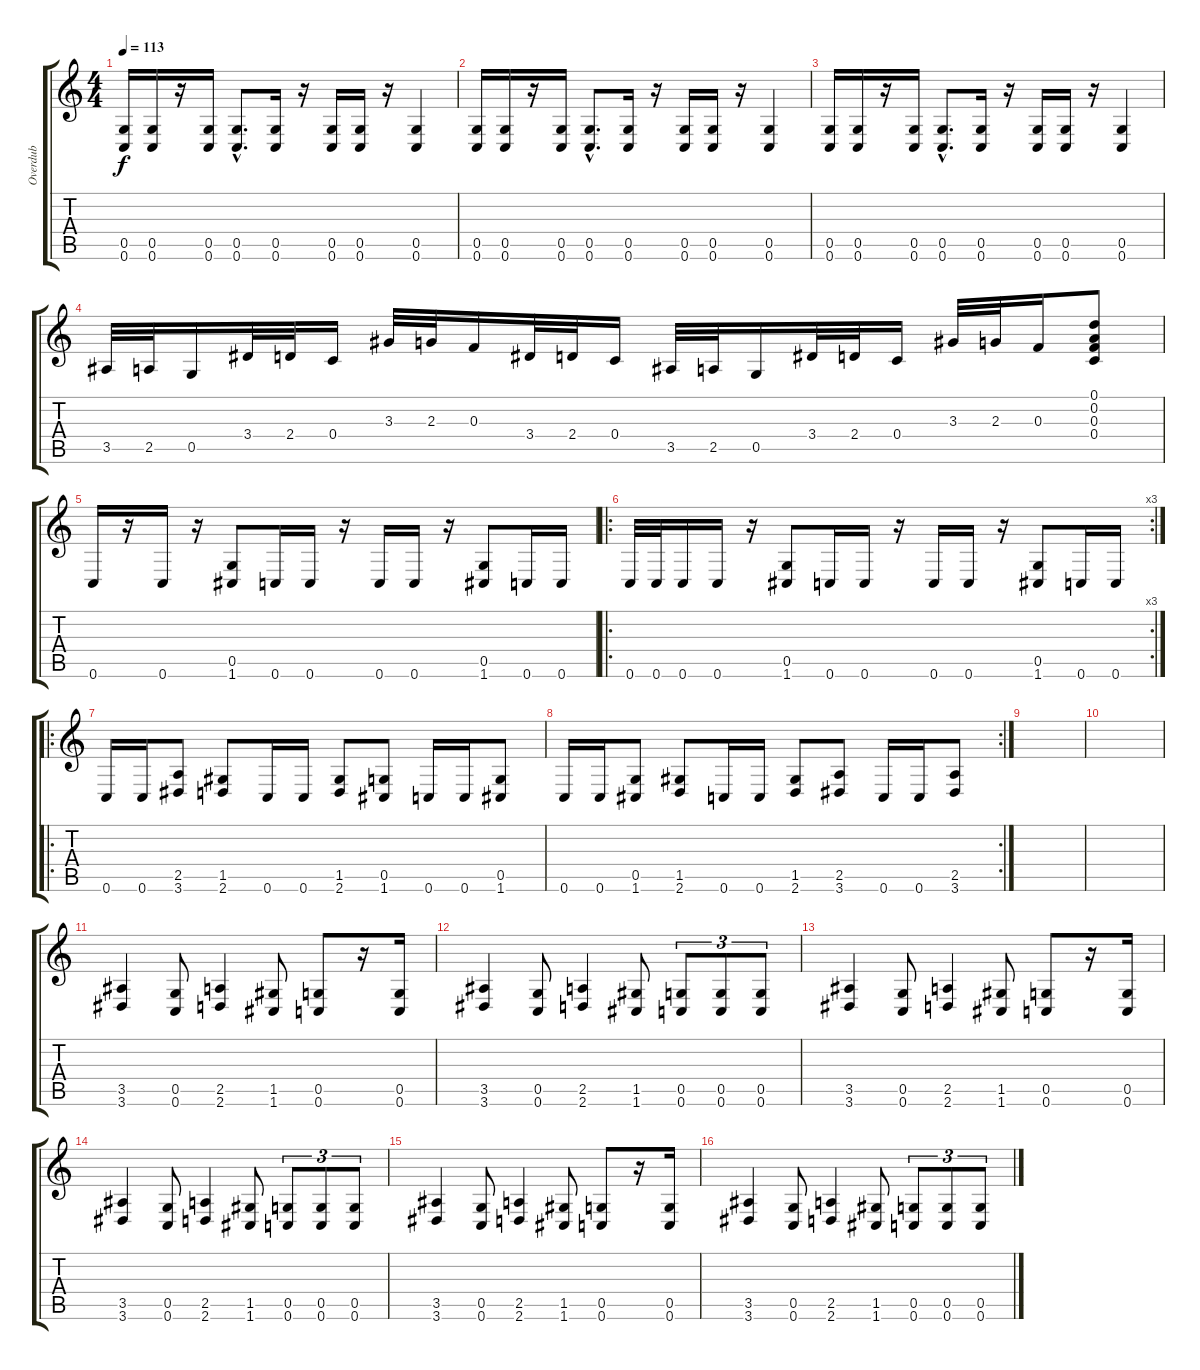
\track ("Overdub" "Overdub") {instrument overdrivenguitar}
\staff {score tabs}
\tuning (D4 A3 F3 C3 G2 C2) {hide}
\ts (4 4)
\tempo 113
\clef g2
\ks c
(0.5 0.6).16{dy f} (0.5 0.6).16 r.16 (0.5 0.6).16 (0.5{hac} 0.6{hac}).8{d} (0.5 0.6).16 r.16 (0.5 0.6).16 (0.5 0.6).16 r.16 (0.5 0.6).4 |
(0.5 0.6).16 (0.5 0.6).16 r.16 (0.5 0.6).16 (0.5{hac} 0.6{hac}).8{d} (0.5 0.6).16 r.16 (0.5 0.6).16 (0.5 0.6).16 r.16 (0.5 0.6).4 |
(0.5 0.6).16 (0.5 0.6).16 r.16 (0.5 0.6).16 (0.5{hac} 0.6{hac}).8{d} (0.5 0.6).16 r.16 (0.5 0.6).16 (0.5 0.6).16 r.16 (0.5 0.6).4 |
3.5.32 2.5.32 0.5.16 3.4.32 2.4.32 0.4.16 3.3.32 2.3.32 0.3.16 3.4.32 2.4.32 0.4.16 3.5.32 2.5.32 0.5.16 3.4.32 2.4.32 0.4.16 3.3.32 2.3.32 0.3.16 (0.1 0.2 0.3 0.4).8 |
0.6.16 r.16 0.6.16 r.16 (0.5 1.6).8 0.6.16 0.6.16 r.16 0.6.16 0.6.16 r.16 (0.5 1.6).8 0.6.16 0.6.16 |
\ro
\rc 3
0.6.32 0.6.32 0.6.16 0.6.16 r.16 (0.5 1.6).8 0.6.16 0.6.16 r.16 0.6.16 0.6.16 r.16 (0.5 1.6).8 0.6.16 0.6.16 |
\ro
0.6.16 0.6.16 (2.5 3.6).8 (1.5 2.6).8 0.6.16 0.6.16 (1.5 2.6).8 (0.5 1.6).8 0.6.16 0.6.16 (0.5 1.6).8 |
\rc 2
0.6.16 0.6.16 (0.5 1.6).8 (1.5 2.6).8 0.6.16 0.6.16 (1.5 2.6).8 (2.5 3.6).8 0.6.16 0.6.16 (2.5 3.6).8 |
|
|
(3.5 3.6).4 (0.5 0.6).8 (2.5 2.6).4 (1.5 1.6).8 (0.5 0.6).8 r.16 (0.5 0.6).16 |
(3.5 3.6).4 (0.5 0.6).8 (2.5 2.6).4 (1.5 1.6).8 (0.5 0.6).8{tu (3 2)} (0.5 0.6).8{tu (3 2)} (0.5 0.6).8{tu (3 2)} |
(3.5 3.6).4 (0.5 0.6).8 (2.5 2.6).4 (1.5 1.6).8 (0.5 0.6).8 r.16 (0.5 0.6).16 |
(3.5 3.6).4 (0.5 0.6).8 (2.5 2.6).4 (1.5 1.6).8 (0.5 0.6).8{tu (3 2)} (0.5 0.6).8{tu (3 2)} (0.5 0.6).8{tu (3 2)} |
(3.5 3.6).4 (0.5 0.6).8 (2.5 2.6).4 (1.5 1.6).8 (0.5 0.6).8 r.16 (0.5 0.6).16 |
(3.5 3.6).4 (0.5 0.6).8 (2.5 2.6).4 (1.5 1.6).8 (0.5 0.6).8{tu (3 2)} (0.5 0.6).8{tu (3 2)} (0.5 0.6).8{tu (3 2)}
